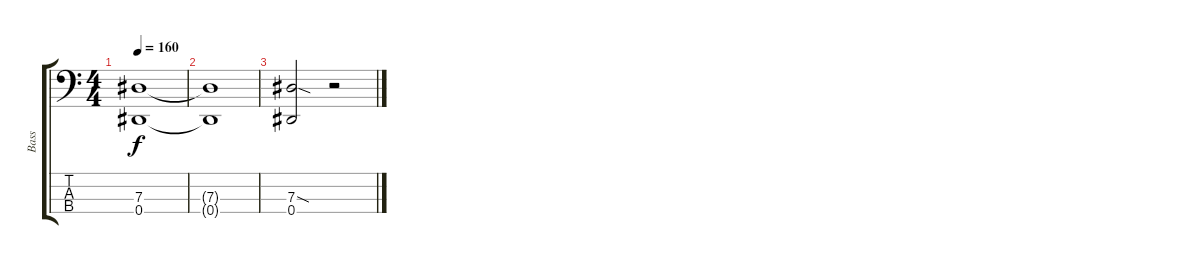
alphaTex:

\track ("Bass" "Bass") {instrument electricbassfinger}
\staff {score tabs}
\tuning (Gb2 Db2 Ab1 Eb1) {hide}
\ts (4 4)
\tempo 160
\clef f4
\ks aminor
(7.3 0.4).1{dy f} |
(7.3{t} 0.4{t}).1 |
(7.3{sod} 0.4).2 r.2
